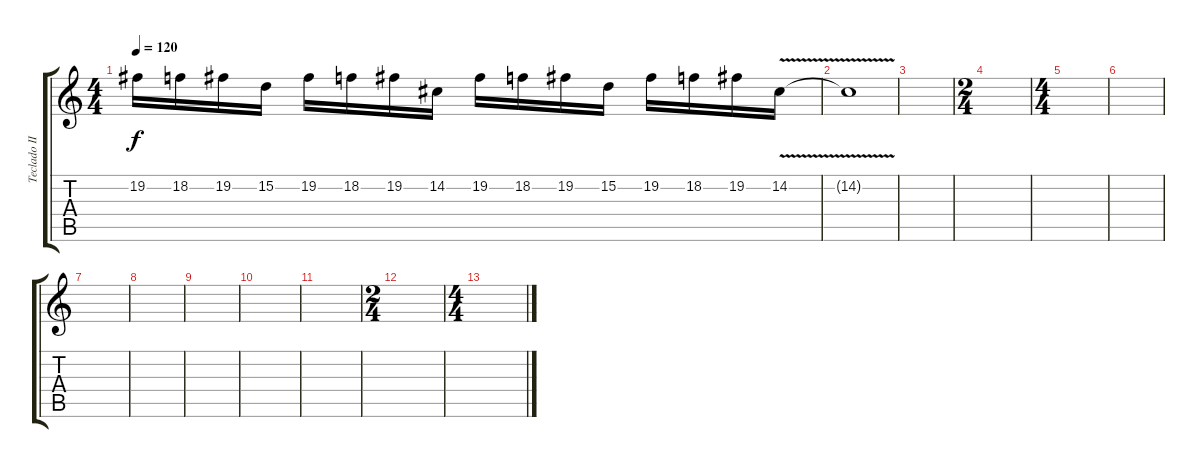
\track ("Teclado II" "Teclado II") {instrument lead2sawtooth}
\staff {score tabs}
\tuning (E4 B3 G3 D3 A2 E2) {hide}
\ts (4 4)
\tempo 120
\clef g2
\ks c
19.2.16{dy f} 18.2.16 19.2.16 15.2.16 19.2.16 18.2.16 19.2.16 14.2.16 19.2.16 18.2.16 19.2.16 15.2.16 19.2.16 18.2.16 19.2.16 14.2{v}.16 |
14.2{t}.1 |
|
\ts (2 4)
|
\ts (4 4)
|
|
|
|
|
|
|
\ts (2 4)
|
\ts (4 4)
